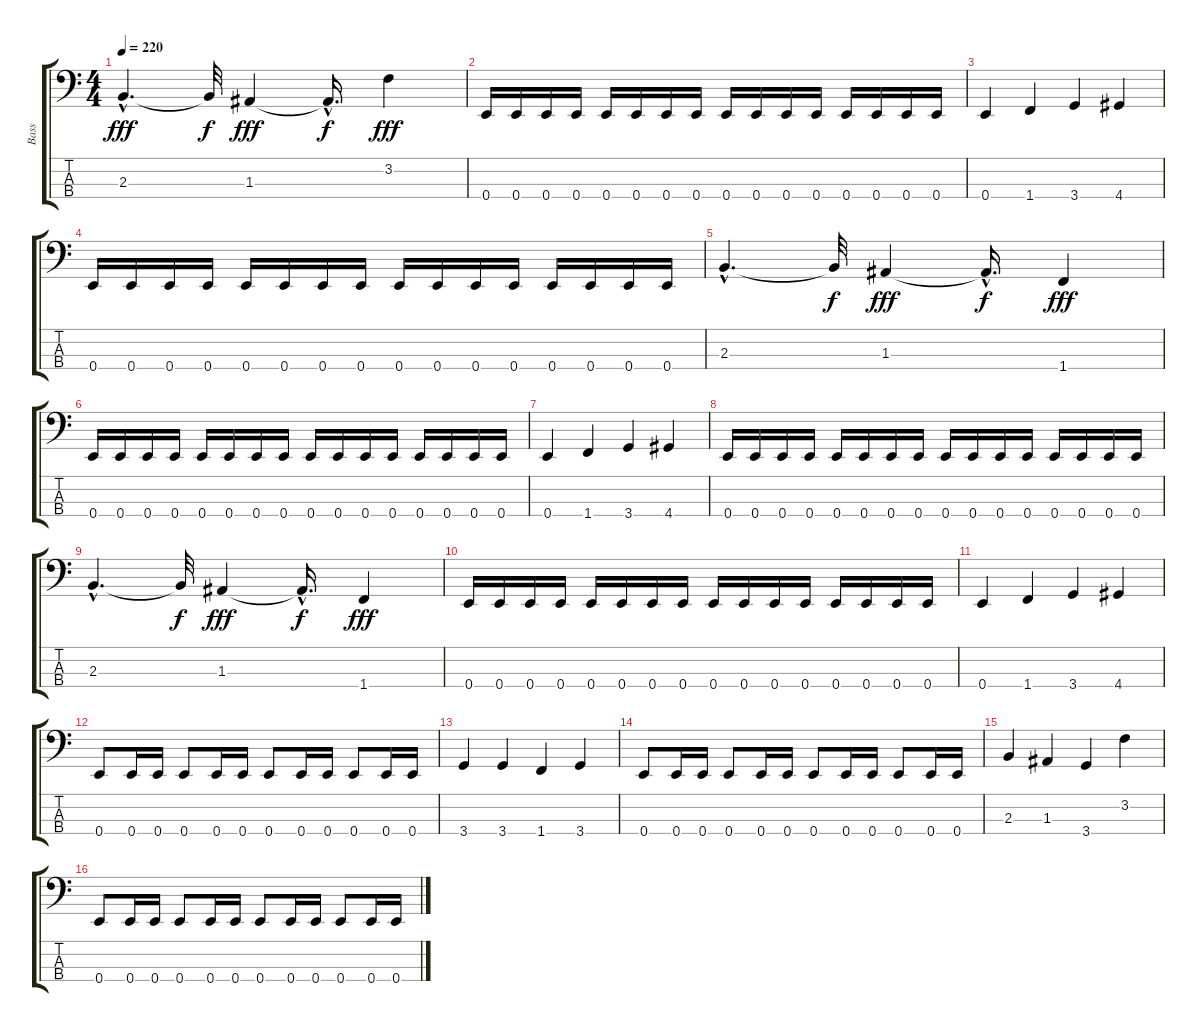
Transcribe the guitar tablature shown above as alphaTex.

\track ("Bass" "Bass") {instrument electricbassfinger}
\staff {score tabs}
\tuning (G2 D2 A1 E1) {hide}
\ts (4 4)
\tempo 220
\clef f4
\ks c
2.3{hac}.4{d dy fff} 2.3{t}.32{dy f} 1.3.4{dy fff} 1.3{hac t}.16{d dy f} 3.2.4{dy fff} |
0.4.16 0.4.16 0.4.16 0.4.16 0.4.16 0.4.16 0.4.16 0.4.16 0.4.16 0.4.16 0.4.16 0.4.16 0.4.16 0.4.16 0.4.16 0.4.16 |
0.4.4 1.4.4 3.4.4 4.4.4 |
0.4.16 0.4.16 0.4.16 0.4.16 0.4.16 0.4.16 0.4.16 0.4.16 0.4.16 0.4.16 0.4.16 0.4.16 0.4.16 0.4.16 0.4.16 0.4.16 |
2.3{hac}.4{d} 2.3{t}.32{dy f} 1.3.4{dy fff} 1.3{hac t}.16{d dy f} 1.4.4{dy fff} |
0.4.16 0.4.16 0.4.16 0.4.16 0.4.16 0.4.16 0.4.16 0.4.16 0.4.16 0.4.16 0.4.16 0.4.16 0.4.16 0.4.16 0.4.16 0.4.16 |
0.4.4 1.4.4 3.4.4 4.4.4 |
0.4.16 0.4.16 0.4.16 0.4.16 0.4.16 0.4.16 0.4.16 0.4.16 0.4.16 0.4.16 0.4.16 0.4.16 0.4.16 0.4.16 0.4.16 0.4.16 |
2.3{hac}.4{d} 2.3{t}.32{dy f} 1.3.4{dy fff} 1.3{hac t}.16{d dy f} 1.4.4{dy fff} |
0.4.16 0.4.16 0.4.16 0.4.16 0.4.16 0.4.16 0.4.16 0.4.16 0.4.16 0.4.16 0.4.16 0.4.16 0.4.16 0.4.16 0.4.16 0.4.16 |
0.4.4 1.4.4 3.4.4 4.4.4 |
0.4.8 0.4.16 0.4.16 0.4.8 0.4.16 0.4.16 0.4.8 0.4.16 0.4.16 0.4.8 0.4.16 0.4.16 |
3.4.4 3.4.4 1.4.4 3.4.4 |
0.4.8 0.4.16 0.4.16 0.4.8 0.4.16 0.4.16 0.4.8 0.4.16 0.4.16 0.4.8 0.4.16 0.4.16 |
2.3.4 1.3.4 3.4.4 3.2.4 |
0.4.8 0.4.16 0.4.16 0.4.8 0.4.16 0.4.16 0.4.8 0.4.16 0.4.16 0.4.8 0.4.16 0.4.16
